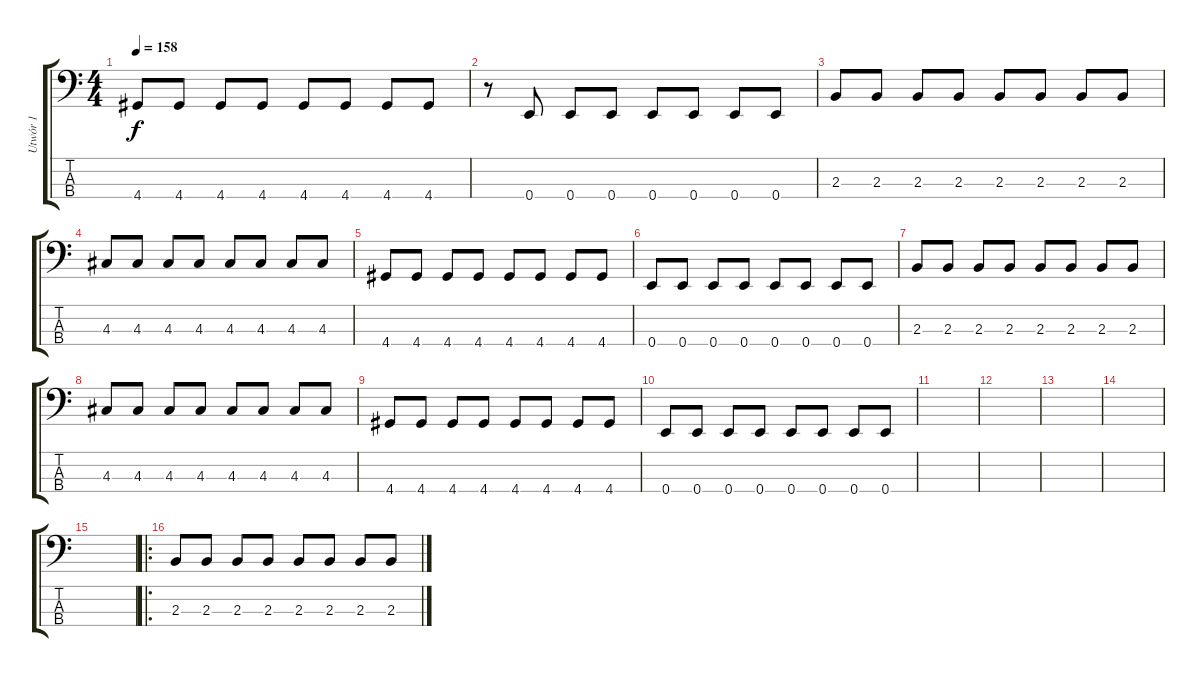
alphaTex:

\track ("Utwór 1" "Utwór 1") {instrument electricguitarjazz}
\staff {score tabs}
\tuning (G2 D2 A1 E1) {hide}
\ts (4 4)
\tempo 158
\clef f4
\ks c
4.4.8{dy f} 4.4.8 4.4.8 4.4.8 4.4.8 4.4.8 4.4.8 4.4.8 |
r.8 0.4.8 0.4.8 0.4.8 0.4.8 0.4.8 0.4.8 0.4.8 |
2.3.8 2.3.8 2.3.8 2.3.8 2.3.8 2.3.8 2.3.8 2.3.8 |
4.3.8 4.3.8 4.3.8 4.3.8 4.3.8 4.3.8 4.3.8 4.3.8 |
4.4.8 4.4.8 4.4.8 4.4.8 4.4.8 4.4.8 4.4.8 4.4.8 |
0.4.8 0.4.8 0.4.8 0.4.8 0.4.8 0.4.8 0.4.8 0.4.8 |
2.3.8 2.3.8 2.3.8 2.3.8 2.3.8 2.3.8 2.3.8 2.3.8 |
4.3.8 4.3.8 4.3.8 4.3.8 4.3.8 4.3.8 4.3.8 4.3.8 |
4.4.8 4.4.8 4.4.8 4.4.8 4.4.8 4.4.8 4.4.8 4.4.8 |
0.4.8 0.4.8 0.4.8 0.4.8 0.4.8 0.4.8 0.4.8 0.4.8 |
|
|
|
|
|
\ro
2.3.8 2.3.8 2.3.8 2.3.8 2.3.8 2.3.8 2.3.8 2.3.8
